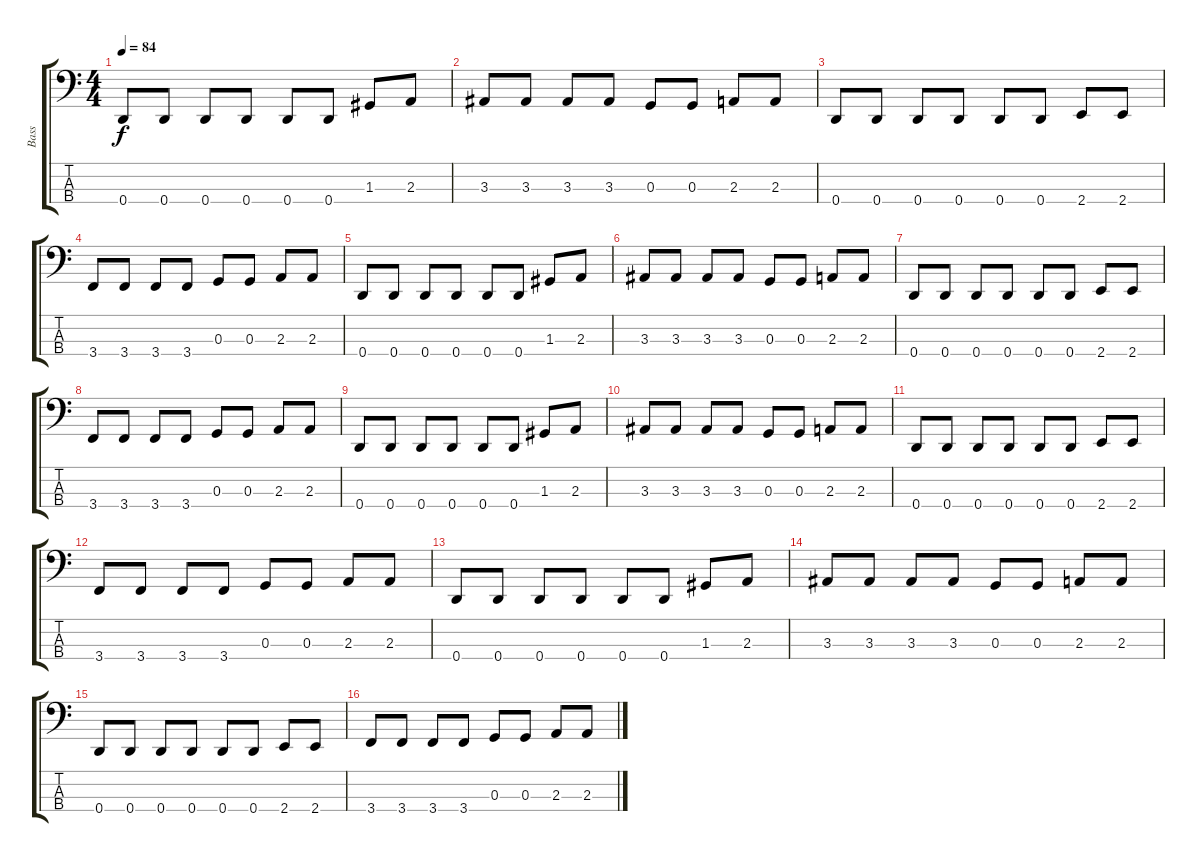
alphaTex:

\track ("Bass" "Bass") {instrument electricbassfinger}
\staff {score tabs}
\tuning (F2 C2 G1 D1) {hide}
\ts (4 4)
\tempo 84
\clef f4
\ks c
0.4.8{dy f} 0.4.8 0.4.8 0.4.8 0.4.8 0.4.8 1.3.8 2.3.8 |
3.3.8 3.3.8 3.3.8 3.3.8 0.3.8 0.3.8 2.3.8 2.3.8 |
0.4.8 0.4.8 0.4.8 0.4.8 0.4.8 0.4.8 2.4.8 2.4.8 |
3.4.8 3.4.8 3.4.8 3.4.8 0.3.8 0.3.8 2.3.8 2.3.8 |
0.4.8 0.4.8 0.4.8 0.4.8 0.4.8 0.4.8 1.3.8 2.3.8 |
3.3.8 3.3.8 3.3.8 3.3.8 0.3.8 0.3.8 2.3.8 2.3.8 |
0.4.8 0.4.8 0.4.8 0.4.8 0.4.8 0.4.8 2.4.8 2.4.8 |
3.4.8 3.4.8 3.4.8 3.4.8 0.3.8 0.3.8 2.3.8 2.3.8 |
0.4.8 0.4.8 0.4.8 0.4.8 0.4.8 0.4.8 1.3.8 2.3.8 |
3.3.8 3.3.8 3.3.8 3.3.8 0.3.8 0.3.8 2.3.8 2.3.8 |
0.4.8 0.4.8 0.4.8 0.4.8 0.4.8 0.4.8 2.4.8 2.4.8 |
3.4.8 3.4.8 3.4.8 3.4.8 0.3.8 0.3.8 2.3.8 2.3.8 |
0.4.8 0.4.8 0.4.8 0.4.8 0.4.8 0.4.8 1.3.8 2.3.8 |
3.3.8 3.3.8 3.3.8 3.3.8 0.3.8 0.3.8 2.3.8 2.3.8 |
0.4.8 0.4.8 0.4.8 0.4.8 0.4.8 0.4.8 2.4.8 2.4.8 |
3.4.8 3.4.8 3.4.8 3.4.8 0.3.8 0.3.8 2.3.8 2.3.8
